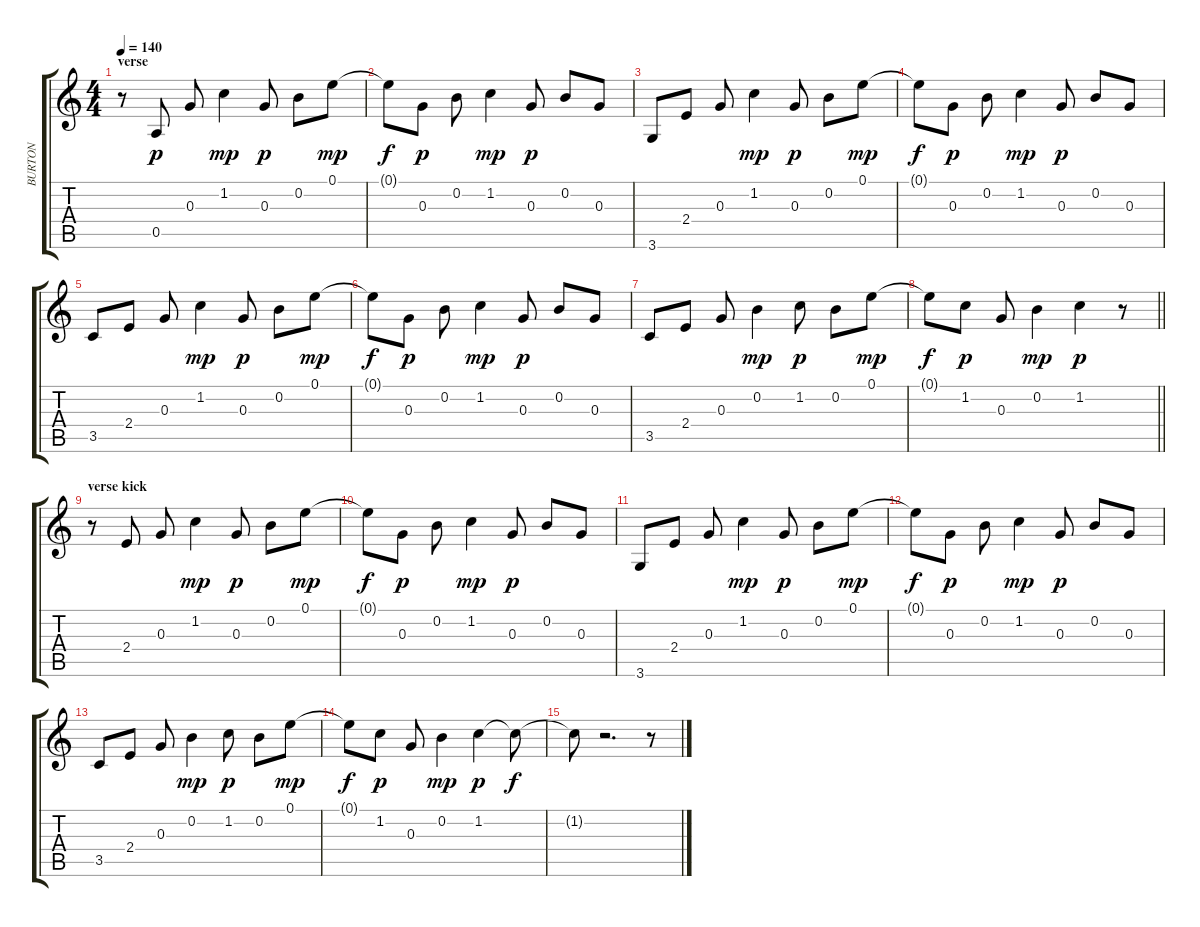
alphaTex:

\track ("BURTON" "BURTON") {instrument electricguitarjazz}
\staff {score tabs}
\tuning (E4 B3 G3 D3 A2 E2) {hide}
\ts (4 4)
\section ("" "verse")
\tempo 140
\clef g2
\ks c
r.8{dy f} 0.5.8{dy p} 0.3.8 1.2.4{dy mp} 0.3.8{dy p} 0.2.8 0.1.8{dy mp} |
0.1{t}.8{dy f} 0.3.8{dy p} 0.2.8 1.2.4{dy mp} 0.3.8{dy p} 0.2.8 0.3.8 |
3.6.8 2.4.8 0.3.8 1.2.4{dy mp} 0.3.8{dy p} 0.2.8 0.1.8{dy mp} |
0.1{t}.8{dy f} 0.3.8{dy p} 0.2.8 1.2.4{dy mp} 0.3.8{dy p} 0.2.8 0.3.8 |
3.5.8 2.4.8 0.3.8 1.2.4{dy mp} 0.3.8{dy p} 0.2.8 0.1.8{dy mp} |
0.1{t}.8{dy f} 0.3.8{dy p} 0.2.8 1.2.4{dy mp} 0.3.8{dy p} 0.2.8 0.3.8 |
3.5.8 2.4.8 0.3.8 0.2.4{dy mp} 1.2.8{dy p} 0.2.8 0.1.8{dy mp} |
\barLineRight lightlight
0.1{t}.8{dy f} 1.2.8{dy p} 0.3.8 0.2.4{dy mp} 1.2.4{dy p} r.8 |
\section ("" "verse kick")
r.8 2.4.8 0.3.8 1.2.4{dy mp} 0.3.8{dy p} 0.2.8 0.1.8{dy mp} |
0.1{t}.8{dy f} 0.3.8{dy p} 0.2.8 1.2.4{dy mp} 0.3.8{dy p} 0.2.8 0.3.8 |
3.6.8 2.4.8 0.3.8 1.2.4{dy mp} 0.3.8{dy p} 0.2.8 0.1.8{dy mp} |
0.1{t}.8{dy f} 0.3.8{dy p} 0.2.8 1.2.4{dy mp} 0.3.8{dy p} 0.2.8 0.3.8 |
3.5.8 2.4.8 0.3.8 0.2.4{dy mp} 1.2.8{dy p} 0.2.8 0.1.8{dy mp} |
0.1{t}.8{dy f} 1.2.8{dy p} 0.3.8 0.2.4{dy mp} 1.2.4{dy p} 1.2{t}.8{dy f} |
1.2{t}.8 r.2{d} r.8
